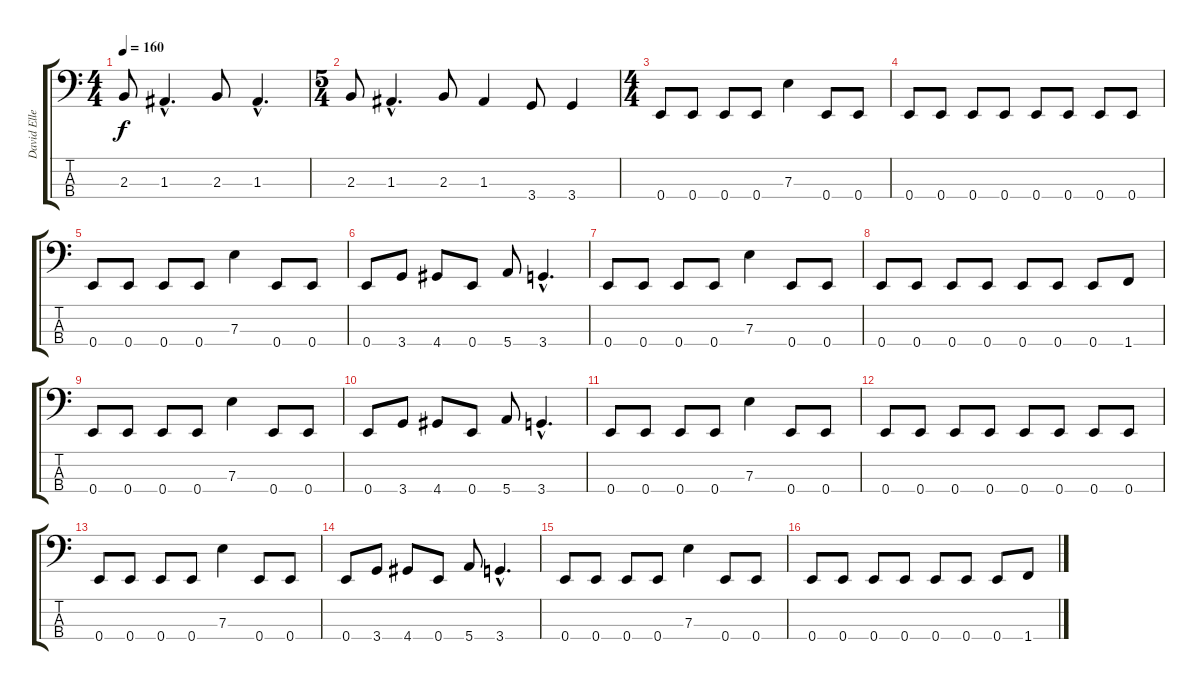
\track ("David Ellefson" "David Elle") {instrument electricbasspick}
\staff {score tabs}
\tuning (G2 D2 A1 E1) {hide}
\ts (4 4)
\tempo 160
\clef f4
\ks c
2.3.8{dy f instrument electricbasspick} 1.3{hac}.4{d} 2.3.8 1.3{hac}.4{d} |
\ts (5 4)
2.3.8 1.3{hac}.4{d} 2.3.8 1.3.4 3.4.8 3.4.4 |
\ts (4 4)
0.4.8 0.4.8 0.4.8 0.4.8 7.3.4 0.4.8 0.4.8 |
0.4.8 0.4.8 0.4.8 0.4.8 0.4.8 0.4.8 0.4.8 0.4.8 |
0.4.8 0.4.8 0.4.8 0.4.8 7.3.4 0.4.8 0.4.8 |
0.4.8 3.4.8 4.4.8 0.4.8 5.4.8 3.4{hac}.4{d} |
0.4.8 0.4.8 0.4.8 0.4.8 7.3.4 0.4.8 0.4.8 |
0.4.8 0.4.8 0.4.8 0.4.8 0.4.8 0.4.8 0.4.8 1.4.8 |
0.4.8 0.4.8 0.4.8 0.4.8 7.3.4 0.4.8 0.4.8 |
0.4.8 3.4.8 4.4.8 0.4.8 5.4.8 3.4{hac}.4{d} |
0.4.8 0.4.8 0.4.8 0.4.8 7.3.4 0.4.8 0.4.8 |
0.4.8 0.4.8 0.4.8 0.4.8 0.4.8 0.4.8 0.4.8 0.4.8 |
0.4.8 0.4.8 0.4.8 0.4.8 7.3.4 0.4.8 0.4.8 |
0.4.8 3.4.8 4.4.8 0.4.8 5.4.8 3.4{hac}.4{d} |
0.4.8 0.4.8 0.4.8 0.4.8 7.3.4 0.4.8 0.4.8 |
0.4.8 0.4.8 0.4.8 0.4.8 0.4.8 0.4.8 0.4.8 1.4.8
